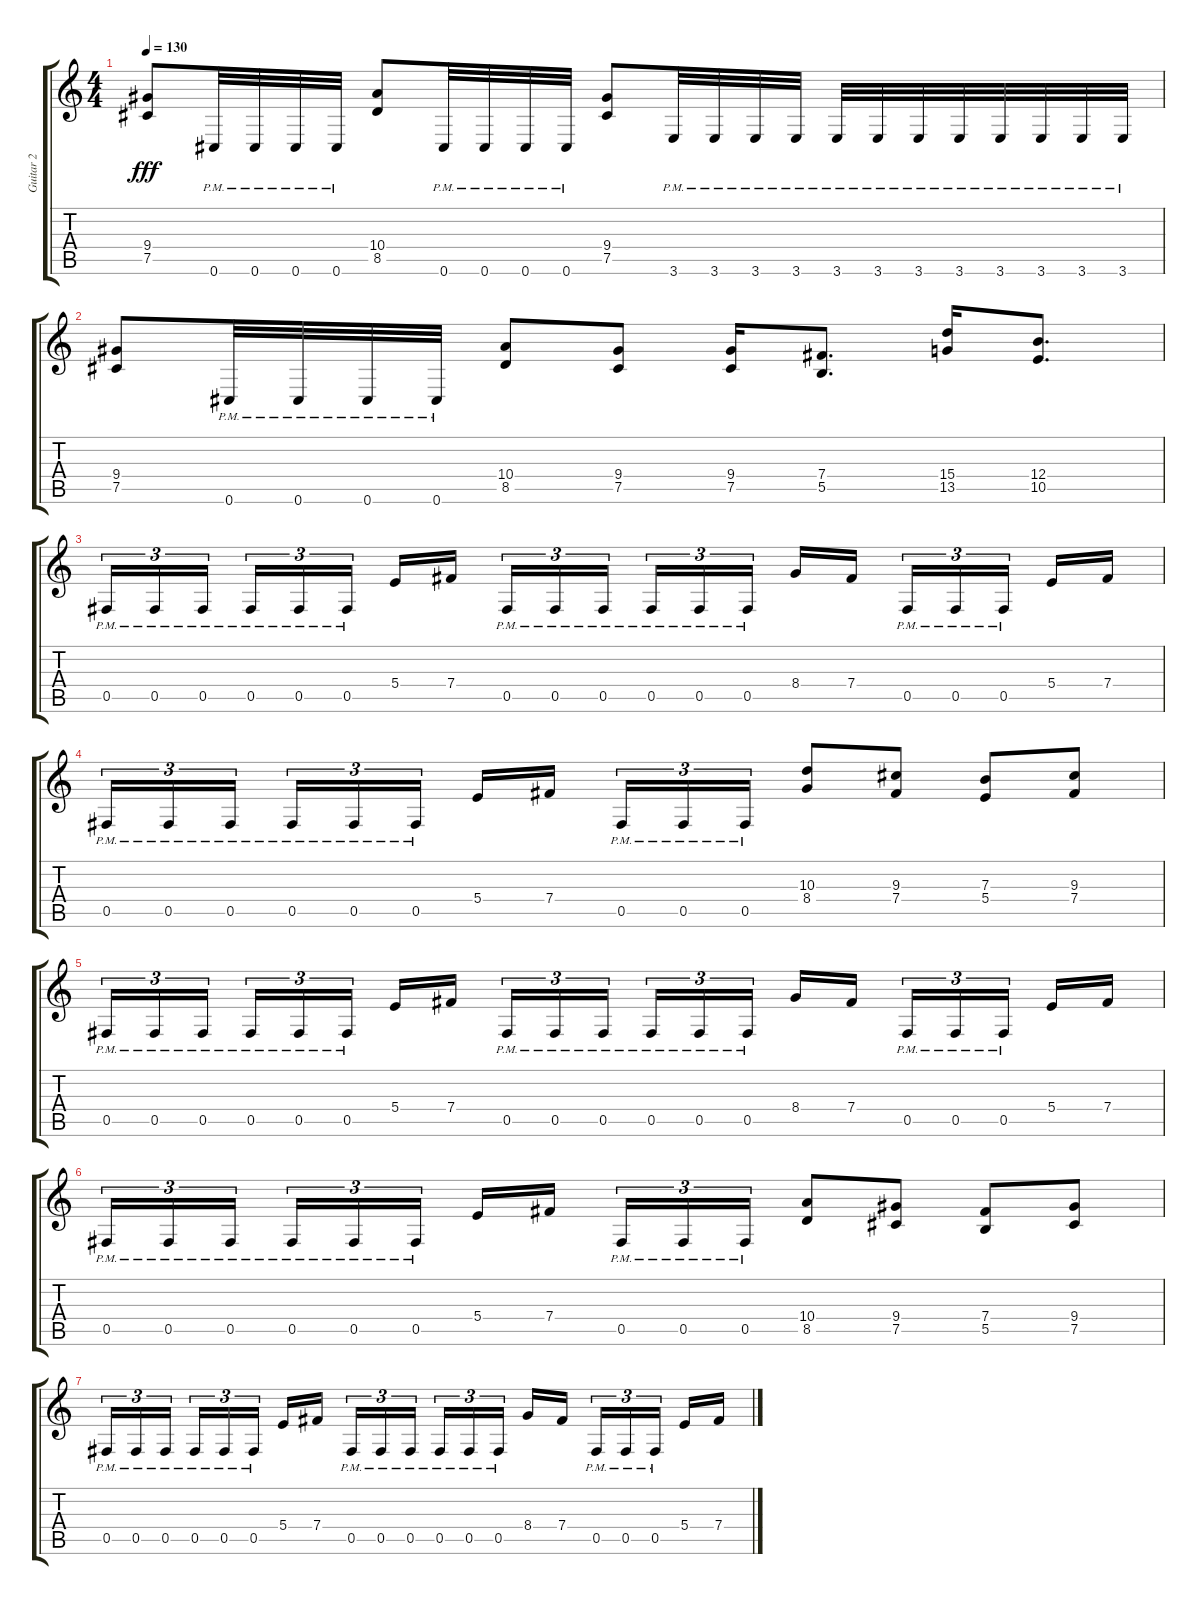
\track ("Guitar 2" "Guitar 2") {instrument overdrivenguitar}
\staff {score tabs}
\tuning (Db4 Ab3 E3 B2 Gb2 Db2) {hide}
\ts (4 4)
\tempo 130
\clef g2
\ks c
(9.4 7.5).8{dy fff} 0.6{pm}.32 0.6{pm}.32 0.6{pm}.32 0.6{pm}.32 (10.4 8.5).8 0.6{pm}.32 0.6{pm}.32 0.6{pm}.32 0.6{pm}.32 (9.4 7.5).8 3.6{pm}.32 3.6{pm}.32 3.6{pm}.32 3.6{pm}.32 3.6{pm}.32 3.6{pm}.32 3.6{pm}.32 3.6{pm}.32 3.6{pm}.32 3.6{pm}.32 3.6{pm}.32 3.6{pm}.32 |
(9.4 7.5).8 0.6{pm}.32 0.6{pm}.32 0.6{pm}.32 0.6{pm}.32 (10.4 8.5).8 (9.4 7.5).8 (9.4 7.5).16 (7.4 5.5).8{d} (15.4 13.5).16 (12.4 10.5).8{d} |
0.5{pm}.16{tu (3 2)} 0.5{pm}.16{tu (3 2)} 0.5{pm}.16{tu (3 2) beam splitsecondary} 0.5{pm}.16{tu (3 2)} 0.5{pm}.16{tu (3 2)} 0.5{pm}.16{tu (3 2)} 5.4.16 7.4.16{beam splitsecondary} 0.5{pm}.16{tu (3 2)} 0.5{pm}.16{tu (3 2)} 0.5{pm}.16{tu (3 2)} 0.5{pm}.16{tu (3 2)} 0.5{pm}.16{tu (3 2)} 0.5{pm}.16{tu (3 2) beam splitsecondary} 8.4.16 7.4.16 0.5{pm}.16{tu (3 2)} 0.5{pm}.16{tu (3 2)} 0.5{pm}.16{tu (3 2) beam splitsecondary} 5.4.16 7.4.16 |
0.5{pm}.16{tu (3 2)} 0.5{pm}.16{tu (3 2)} 0.5{pm}.16{tu (3 2) beam splitsecondary} 0.5{pm}.16{tu (3 2)} 0.5{pm}.16{tu (3 2)} 0.5{pm}.16{tu (3 2)} 5.4.16 7.4.16{beam splitsecondary} 0.5{pm}.16{tu (3 2)} 0.5{pm}.16{tu (3 2)} 0.5{pm}.16{tu (3 2)} (10.3 8.4).8 (9.3 7.4).8 (7.3 5.4).8 (9.3 7.4).8 |
0.5{pm}.16{tu (3 2)} 0.5{pm}.16{tu (3 2)} 0.5{pm}.16{tu (3 2) beam splitsecondary} 0.5{pm}.16{tu (3 2)} 0.5{pm}.16{tu (3 2)} 0.5{pm}.16{tu (3 2)} 5.4.16 7.4.16{beam splitsecondary} 0.5{pm}.16{tu (3 2)} 0.5{pm}.16{tu (3 2)} 0.5{pm}.16{tu (3 2)} 0.5{pm}.16{tu (3 2)} 0.5{pm}.16{tu (3 2)} 0.5{pm}.16{tu (3 2) beam splitsecondary} 8.4.16 7.4.16 0.5{pm}.16{tu (3 2)} 0.5{pm}.16{tu (3 2)} 0.5{pm}.16{tu (3 2) beam splitsecondary} 5.4.16 7.4.16 |
0.5{pm}.16{tu (3 2)} 0.5{pm}.16{tu (3 2)} 0.5{pm}.16{tu (3 2) beam splitsecondary} 0.5{pm}.16{tu (3 2)} 0.5{pm}.16{tu (3 2)} 0.5{pm}.16{tu (3 2)} 5.4.16 7.4.16{beam splitsecondary} 0.5{pm}.16{tu (3 2)} 0.5{pm}.16{tu (3 2)} 0.5{pm}.16{tu (3 2)} (10.4 8.5).8 (9.4 7.5).8 (7.4 5.5).8 (9.4 7.5).8 |
0.5{pm}.16{tu (3 2)} 0.5{pm}.16{tu (3 2)} 0.5{pm}.16{tu (3 2) beam splitsecondary} 0.5{pm}.16{tu (3 2)} 0.5{pm}.16{tu (3 2)} 0.5{pm}.16{tu (3 2)} 5.4.16 7.4.16{beam splitsecondary} 0.5{pm}.16{tu (3 2)} 0.5{pm}.16{tu (3 2)} 0.5{pm}.16{tu (3 2)} 0.5{pm}.16{tu (3 2)} 0.5{pm}.16{tu (3 2)} 0.5{pm}.16{tu (3 2) beam splitsecondary} 8.4.16 7.4.16 0.5{pm}.16{tu (3 2)} 0.5{pm}.16{tu (3 2)} 0.5{pm}.16{tu (3 2) beam splitsecondary} 5.4.16 7.4.16
